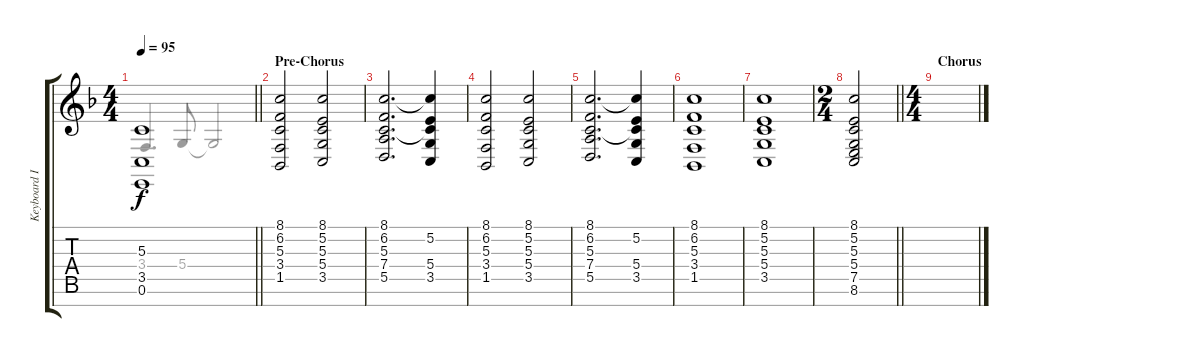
\track ("Keyboard I" "Keyboard I") {instrument pad2warm}
\staff {score tabs}
\tuning (E4 B3 G3 D3 A2 E2 B1) {hide}
\voice
\ts (4 4)
\tempo 95
\clef g2
\barLineRight lightlight
\ks f
(5.3 3.5 0.6).1{dy f} |
\section ("" "Pre-Chorus")
(8.1 6.2 5.3 3.4 1.5).2 (8.1 5.2 5.3 5.4 3.5).2 |
(8.1 6.2 5.3 7.4 5.5).2{d} (8.1{t} 5.2 5.3{t} 5.4 3.5).4 |
(8.1 6.2 5.3 3.4 1.5).2 (8.1 5.2 5.3 5.4 3.5).2 |
(8.1 6.2 5.3 7.4 5.5).2{d} (8.1{t} 5.2 5.3{t} 5.4 3.5).4 |
(8.1 6.2 5.3 3.4 1.5).1 |
(8.1 5.2 5.3 5.4 3.5).1 |
\ts (2 4)
\barLineRight lightlight
(8.1 5.2 5.3 5.4 7.5 8.6).2 |
\ts (4 4)
\section ("" "Chorus")
|
|
|
|
|
|
|
\voice
\clef g2
\ottava regular
\simile none
\barLineRight lightlight
\ks f
3.4.4{d dy f beam Up} 5.4.8{beam Up} 5.4{t}.2{beam Up} |
|
|
|
|
|
|
\barLineRight lightlight
|
|
|
|
|
|
|
|
